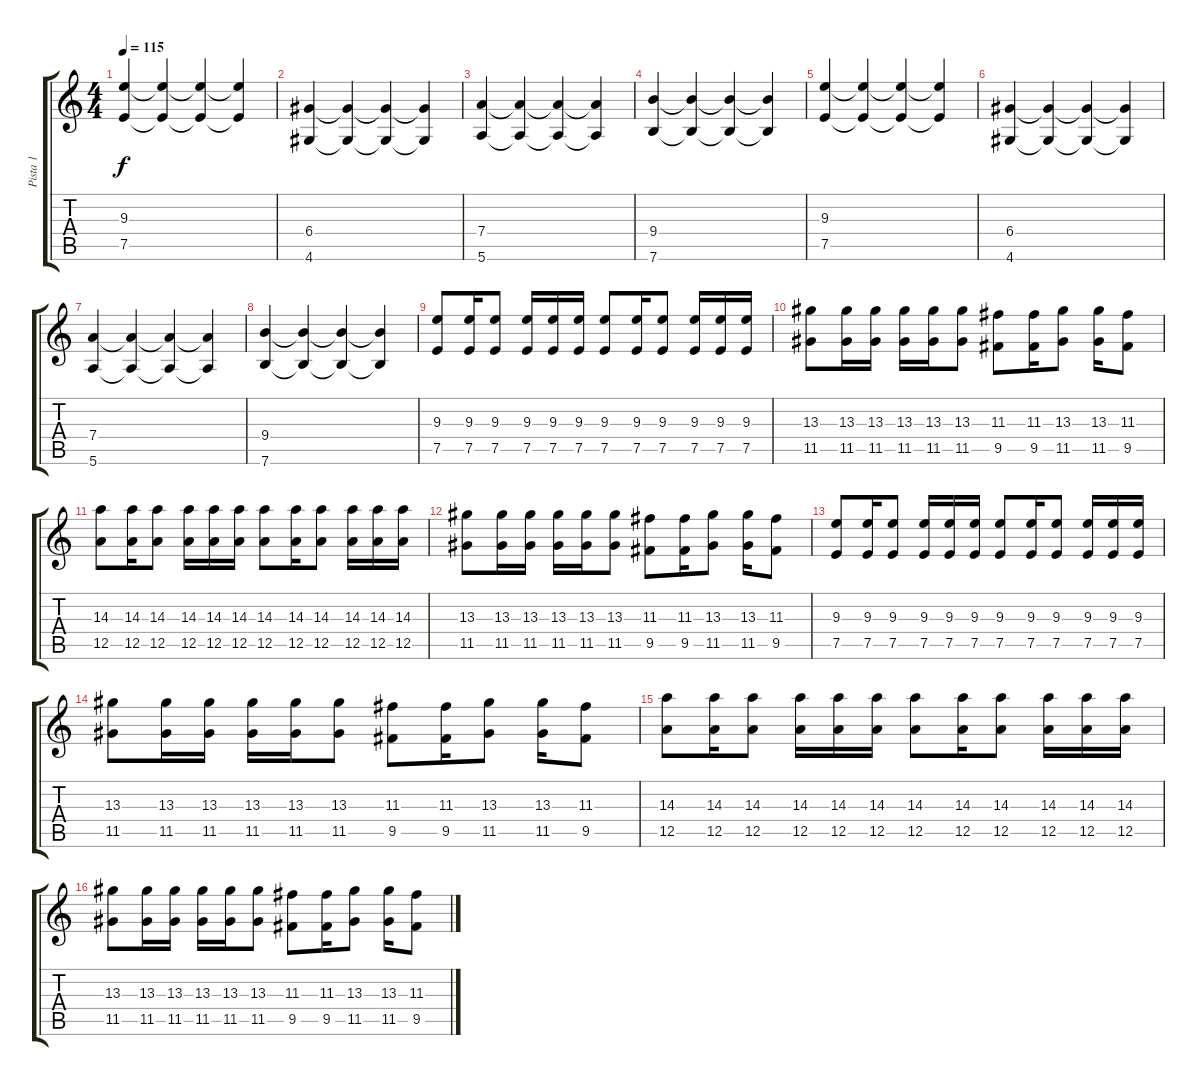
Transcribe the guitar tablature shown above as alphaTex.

\track ("Pista 1" "Pista 1") {instrument distortionguitar}
\staff {score tabs}
\tuning (E4 B3 G3 D3 A2 E2) {hide}
\ts (4 4)
\tempo 115
\clef g2
\ks c
(9.3 7.5).4{dy f} (9.3{t} 7.5{t}).4 (9.3{t} 7.5{t}).4 (9.3{t} 7.5{t}).4 |
(6.4 4.6).4 (6.4{t} 4.6{t}).4 (6.4{t} 4.6{t}).4 (6.4{t} 4.6{t}).4 |
(7.4 5.6).4 (7.4{t} 5.6{t}).4 (7.4{t} 5.6{t}).4 (7.4{t} 5.6{t}).4 |
(9.4 7.6).4 (9.4{t} 7.6{t}).4 (9.4{t} 7.6{t}).4 (9.4{t} 7.6{t}).4 |
(9.3 7.5).4 (9.3{t} 7.5{t}).4 (9.3{t} 7.5{t}).4 (9.3{t} 7.5{t}).4 |
(6.4 4.6).4 (6.4{t} 4.6{t}).4 (6.4{t} 4.6{t}).4 (6.4{t} 4.6{t}).4 |
(7.4 5.6).4 (7.4{t} 5.6{t}).4 (7.4{t} 5.6{t}).4 (7.4{t} 5.6{t}).4 |
(9.4 7.6).4 (9.4{t} 7.6{t}).4 (9.4{t} 7.6{t}).4 (9.4{t} 7.6{t}).4 |
(9.3 7.5).8 (9.3 7.5).16 (9.3 7.5).8 (9.3 7.5).16 (9.3 7.5).16 (9.3 7.5).16 (9.3 7.5).8 (9.3 7.5).16 (9.3 7.5).8 (9.3 7.5).16 (9.3 7.5).16 (9.3 7.5).16 |
(13.3 11.5).8 (13.3 11.5).16 (13.3 11.5).16 (13.3 11.5).16 (13.3 11.5).16 (13.3 11.5).8 (11.3 9.5).8 (11.3 9.5).16 (13.3 11.5).8 (13.3 11.5).16 (11.3 9.5).8 |
(14.3 12.5).8 (14.3 12.5).16 (14.3 12.5).8 (14.3 12.5).16 (14.3 12.5).16 (14.3 12.5).16 (14.3 12.5).8 (14.3 12.5).16 (14.3 12.5).8 (14.3 12.5).16 (14.3 12.5).16 (14.3 12.5).16 |
(13.3 11.5).8 (13.3 11.5).16 (13.3 11.5).16 (13.3 11.5).16 (13.3 11.5).16 (13.3 11.5).8 (11.3 9.5).8 (11.3 9.5).16 (13.3 11.5).8 (13.3 11.5).16 (11.3 9.5).8 |
(9.3 7.5).8 (9.3 7.5).16 (9.3 7.5).8 (9.3 7.5).16 (9.3 7.5).16 (9.3 7.5).16 (9.3 7.5).8 (9.3 7.5).16 (9.3 7.5).8 (9.3 7.5).16 (9.3 7.5).16 (9.3 7.5).16 |
(13.3 11.5).8 (13.3 11.5).16 (13.3 11.5).16 (13.3 11.5).16 (13.3 11.5).16 (13.3 11.5).8 (11.3 9.5).8 (11.3 9.5).16 (13.3 11.5).8 (13.3 11.5).16 (11.3 9.5).8 |
(14.3 12.5).8 (14.3 12.5).16 (14.3 12.5).8 (14.3 12.5).16 (14.3 12.5).16 (14.3 12.5).16 (14.3 12.5).8 (14.3 12.5).16 (14.3 12.5).8 (14.3 12.5).16 (14.3 12.5).16 (14.3 12.5).16 |
(13.3 11.5).8 (13.3 11.5).16 (13.3 11.5).16 (13.3 11.5).16 (13.3 11.5).16 (13.3 11.5).8 (11.3 9.5).8 (11.3 9.5).16 (13.3 11.5).8 (13.3 11.5).16 (11.3 9.5).8
